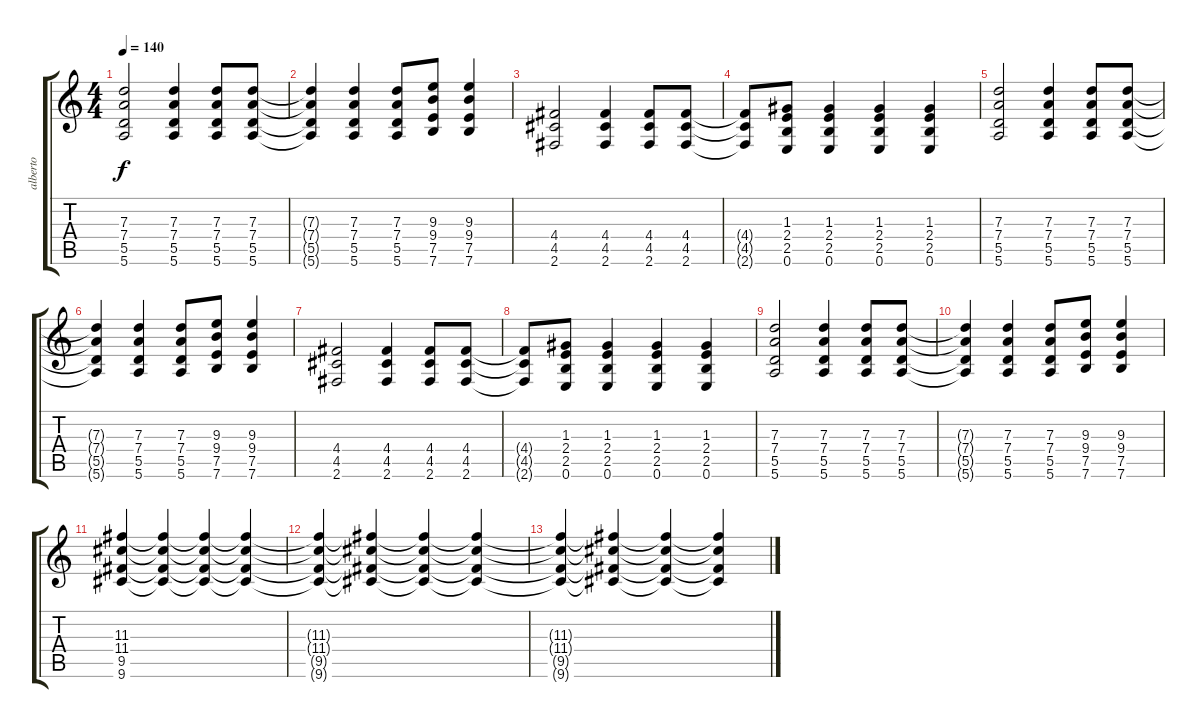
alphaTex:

\track ("alberto" "alberto") {instrument overdrivenguitar}
\staff {score tabs}
\tuning (E4 B3 G3 D3 A2 E2) {hide}
\ts (4 4)
\tempo 140
\clef g2
\ks c
(7.3 7.4 5.5 5.6).2{dy f} (7.3 7.4 5.5 5.6).4 (7.3 7.4 5.5 5.6).8 (7.3 7.4 5.5 5.6).8 |
(7.3{t} 7.4{t} 5.5{t} 5.6{t}).4 (7.3 7.4 5.5 5.6).4 (7.3 7.4 5.5 5.6).8 (9.3 9.4 7.5 7.6).8 (9.3 9.4 7.5 7.6).4 |
(4.4 4.5 2.6).2 (4.4 4.5 2.6).4 (4.4 4.5 2.6).8 (4.4 4.5 2.6).8 |
(4.4{t} 4.5{t} 2.6{t}).8 (1.3 2.4 2.5 0.6).8 (1.3 2.4 2.5 0.6).4 (1.3 2.4 2.5 0.6).4 (1.3 2.4 2.5 0.6).4 |
(7.3 7.4 5.5 5.6).2 (7.3 7.4 5.5 5.6).4 (7.3 7.4 5.5 5.6).8 (7.3 7.4 5.5 5.6).8 |
(7.3{t} 7.4{t} 5.5{t} 5.6{t}).4 (7.3 7.4 5.5 5.6).4 (7.3 7.4 5.5 5.6).8 (9.3 9.4 7.5 7.6).8 (9.3 9.4 7.5 7.6).4 |
(4.4 4.5 2.6).2 (4.4 4.5 2.6).4 (4.4 4.5 2.6).8 (4.4 4.5 2.6).8 |
(4.4{t} 4.5{t} 2.6{t}).8 (1.3 2.4 2.5 0.6).8 (1.3 2.4 2.5 0.6).4 (1.3 2.4 2.5 0.6).4 (1.3 2.4 2.5 0.6).4 |
(7.3 7.4 5.5 5.6).2 (7.3 7.4 5.5 5.6).4 (7.3 7.4 5.5 5.6).8 (7.3 7.4 5.5 5.6).8 |
(7.3{t} 7.4{t} 5.5{t} 5.6{t}).4 (7.3 7.4 5.5 5.6).4 (7.3 7.4 5.5 5.6).8 (9.3 9.4 7.5 7.6).8 (9.3 9.4 7.5 7.6).4 |
(11.3 11.4 9.5 9.6).4{volume 9 instrument electricguitarclean} (11.3{t} 11.4{t} 9.5{t} 9.6{t}).4 (11.3{t} 11.4{t} 9.5{t} 9.6{t}).4 (11.3{t} 11.4{t} 9.5{t} 9.6{t}).4 |
(11.3{t} 11.4{t} 9.5{t} 9.6{t}).4 (11.3{t} 11.4{t} 9.5{t} 9.6{t}).4 (11.3{t} 11.4{t} 9.5{t} 9.6{t}).4 (11.3{t} 11.4{t} 9.5{t} 9.6{t}).4 |
(11.3{t} 11.4{t} 9.5{t} 9.6{t}).4 (11.3{t} 11.4{t} 9.5{t} 9.6{t}).4 (11.3{t} 11.4{t} 9.5{t} 9.6{t}).4 (11.3{t} 11.4{t} 9.5{t} 9.6{t}).4
